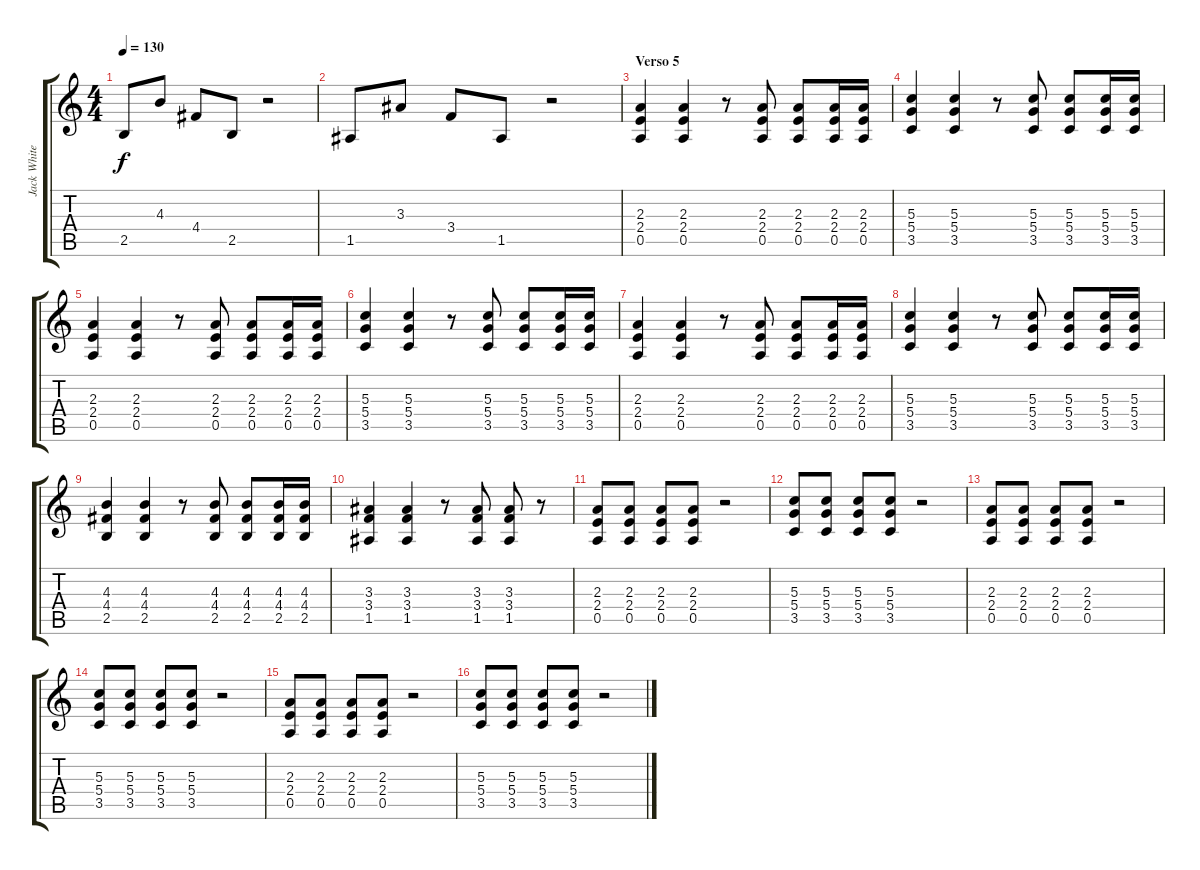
\track ("Jack White" "Jack White") {instrument overdrivenguitar}
\staff {score tabs}
\tuning (E4 B3 G3 D3 A2 E2) {hide}
\ts (4 4)
\tempo 130
\clef g2
\ks c
2.5.8{dy f} 4.3.8 4.4.8 2.5.8 r.2 |
1.5.8 3.3.8 3.4.8 1.5.8 r.2 |
\section ("" "Verso 5")
(2.3 2.4 0.5).4 (2.3 2.4 0.5).4 r.8 (2.3 2.4 0.5).8 (2.3 2.4 0.5).8 (2.3 2.4 0.5).16 (2.3 2.4 0.5).16 |
(5.3 5.4 3.5).4 (5.3 5.4 3.5).4 r.8 (5.3 5.4 3.5).8 (5.3 5.4 3.5).8 (5.3 5.4 3.5).16 (5.3 5.4 3.5).16 |
(2.3 2.4 0.5).4 (2.3 2.4 0.5).4 r.8 (2.3 2.4 0.5).8 (2.3 2.4 0.5).8 (2.3 2.4 0.5).16 (2.3 2.4 0.5).16 |
(5.3 5.4 3.5).4 (5.3 5.4 3.5).4 r.8 (5.3 5.4 3.5).8 (5.3 5.4 3.5).8 (5.3 5.4 3.5).16 (5.3 5.4 3.5).16 |
(2.3 2.4 0.5).4 (2.3 2.4 0.5).4 r.8 (2.3 2.4 0.5).8 (2.3 2.4 0.5).8 (2.3 2.4 0.5).16 (2.3 2.4 0.5).16 |
(5.3 5.4 3.5).4 (5.3 5.4 3.5).4 r.8 (5.3 5.4 3.5).8 (5.3 5.4 3.5).8 (5.3 5.4 3.5).16 (5.3 5.4 3.5).16 |
(4.3 4.4 2.5).4 (4.3 4.4 2.5).4 r.8 (4.3 4.4 2.5).8 (4.3 4.4 2.5).8 (4.3 4.4 2.5).16 (4.3 4.4 2.5).16 |
(3.3 3.4 1.5).4 (3.3 3.4 1.5).4 r.8 (3.3 3.4 1.5).8 (3.3 3.4 1.5).8 r.8 |
(2.3 2.4 0.5).8 (2.3 2.4 0.5).8 (2.3 2.4 0.5).8 (2.3 2.4 0.5).8 r.2 |
(5.3 5.4 3.5).8 (5.3 5.4 3.5).8 (5.3 5.4 3.5).8 (5.3 5.4 3.5).8 r.2 |
(2.3 2.4 0.5).8 (2.3 2.4 0.5).8 (2.3 2.4 0.5).8 (2.3 2.4 0.5).8 r.2 |
(5.3 5.4 3.5).8 (5.3 5.4 3.5).8 (5.3 5.4 3.5).8 (5.3 5.4 3.5).8 r.2 |
(2.3 2.4 0.5).8 (2.3 2.4 0.5).8 (2.3 2.4 0.5).8 (2.3 2.4 0.5).8 r.2 |
(5.3 5.4 3.5).8 (5.3 5.4 3.5).8 (5.3 5.4 3.5).8 (5.3 5.4 3.5).8 r.2
